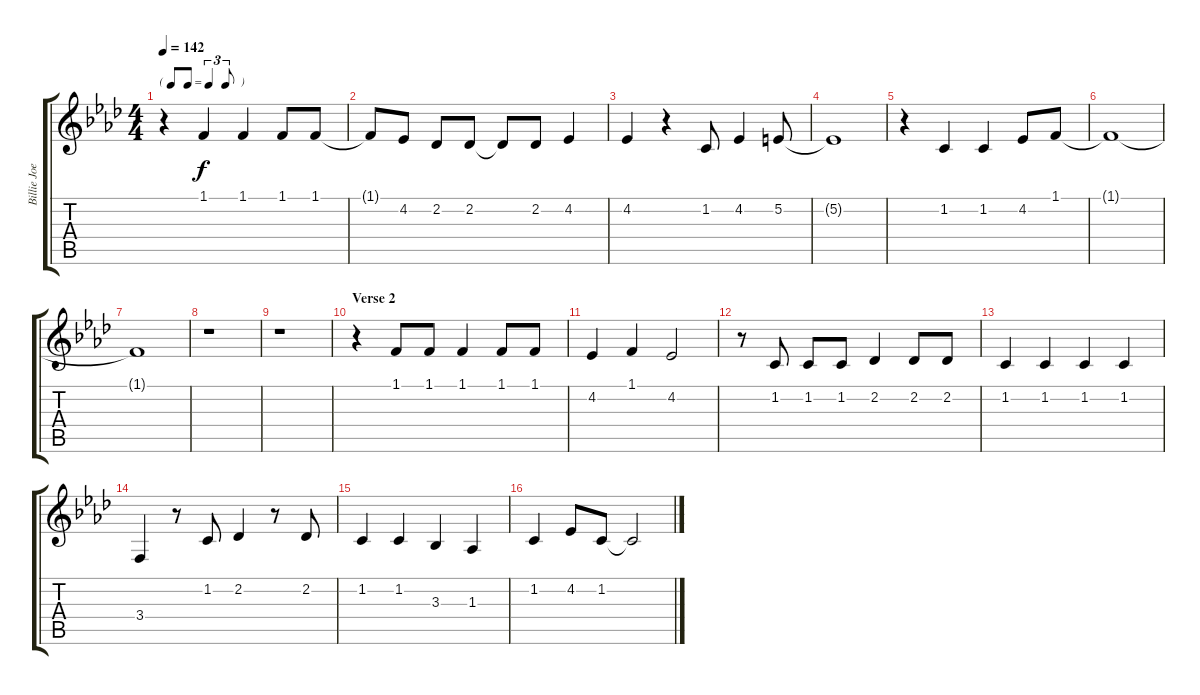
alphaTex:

\track ("Billie Joe Armstrong (Lead Vocals)" "Billie Joe") {instrument trumpet}
\staff {score tabs}
\tuning (E4 B3 G3 D3 A2 E2) {hide}
\ts (4 4)
\tf triplet8th
\tempo 142
\clef g2
\ks ab
r.4{dy f} 1.1.4 1.1.4 1.1.8 1.1.8 |
1.1{t}.8 4.2.8 2.2.8 2.2.8 2.2{t}.8 2.2.8 4.2.4 |
4.2.4 r.4 1.2.8 4.2.4 5.2.8 |
5.2{t}.1 |
r.4 1.2.4 1.2.4 4.2.8 1.1.8 |
1.1{t}.1 |
1.1{t}.1 |
r.1 |
r.1 |
\section ("" "Verse 2")
r.4 1.1.8 1.1.8 1.1.4 1.1.8 1.1.8 |
4.2.4 1.1.4 4.2.2 |
r.8 1.2.8 1.2.8 1.2.8 2.2.4 2.2.8 2.2.8 |
1.2.4 1.2.4 1.2.4 1.2.4 |
3.4.4 r.8 1.2.8 2.2.4 r.8 2.2.8 |
1.2.4 1.2.4 3.3.4 1.3.4 |
1.2.4 4.2.8 1.2.8 1.2{t}.2
